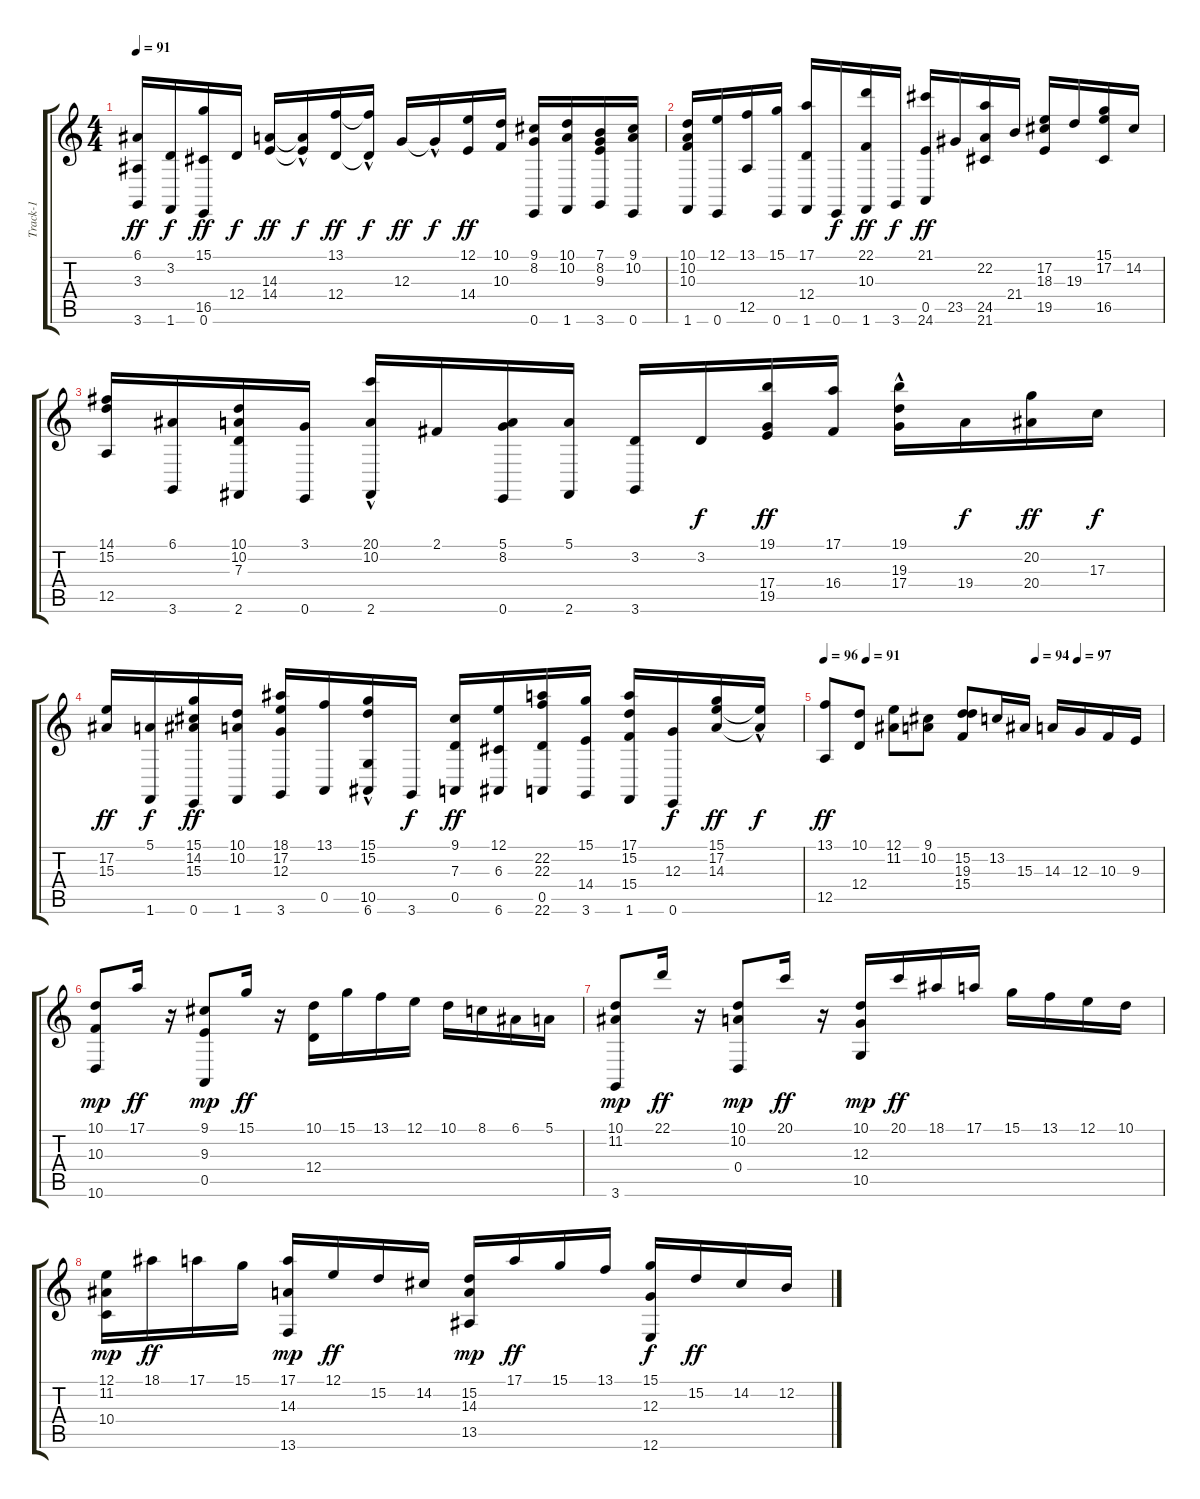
\track ("Track-1" "Track-1") {instrument harpsichord}
\staff {score tabs}
\tuning (E4 B3 G3 D3 A2 E2) {hide}
\ts (4 4)
\tempo 91
\clef g2
\ks c
(6.1 3.3 3.6).16{dy ff} (3.2 1.6).16{dy f} (15.1 16.5 0.6).16{dy ff} 12.4.16{dy f} (14.3 14.4).16{dy ff} (14.3{hac t} 14.4{t}).16{dy f} (13.1 12.4).16{dy ff} (13.1{hac t} 12.4{hac t}).16{dy f} 12.3.16{dy ff} 12.3{hac t}.16{dy f} (12.1 14.4).16{dy ff} (10.1 10.3).16 (9.1 8.2 0.6).16 (10.1 10.2 1.6).16 (7.1 8.2 9.3 3.6).16 (9.1 10.2 0.6).16 |
(10.1 10.2 10.3 1.6).16 (12.1 0.6).16 (13.1 12.5).16 (15.1 0.6).16 (17.1 12.4 1.6).16 0.6.16{dy f} (22.1 10.3 1.6).16{dy ff} 3.6.16{dy f} (21.1 0.5 24.6).16{dy ff} 23.5.16 (22.2 24.5 21.6).16 21.4.16 (17.2 18.3 19.5).16 19.3.16 (15.1 17.2 16.5).16 14.2.16 |
(14.1 15.2 12.5).16 (6.1 3.6).16 (10.1 10.2 7.3 2.6).16 (3.1 0.6).16 (20.1{hac} 10.2 2.6).16 2.1.16 (5.1 8.2 0.6).16 (5.1 2.6).16 (3.2 3.6).16 3.2.16{dy f} (19.1 17.4 19.5).16{dy ff} (17.1 16.4).16 (19.1 19.3{hac} 17.4).16 19.4.16{dy f} (20.2 20.4).16{dy ff} 17.3.16{dy f} |
(17.2 15.3).16{dy ff} (5.1 1.6).16{dy f} (15.1 14.2 15.3 0.6).16{dy ff} (10.1 10.2 1.6).16 (18.1 17.2 12.3 3.6).16 (13.1 0.5).16 (15.1{hac} 15.2 10.5 6.6).16 3.6.16{dy f} (9.1 7.3 0.5).16{dy ff} (12.1 6.3 6.6).16 (22.2 22.3 0.5 22.6).16 (15.1 14.4 3.6).16 (17.1 15.2 15.4 1.6).16 (12.3 0.6).16{dy f} (15.1 17.2 14.3).16{dy ff} (17.2{hac t} 14.3{t}).16{dy f} |
\tempo 96
\tempo (91 0.125)
\tempo (94 0.625)
\tempo (97 0.75)
(13.1 12.5).8{dy ff} (10.1 12.4).8 (12.1 11.2).8 (9.1 10.2).8 (15.2 19.3 15.4).8 13.2.16 15.3.16 14.3.16 12.3.16 10.3.16 9.3.16 |
(10.1 10.3 10.6).8{dy mp} 17.1.16{dy ff} r.16 (9.1 9.3 0.5).8{dy mp} 15.1.16{dy ff} r.16 (10.1 12.4).16 15.1.16 13.1.16 12.1.16 10.1.16 8.1.16 6.1.16 5.1.16 |
(10.1 11.2 3.6).8{dy mp} 22.1.16{dy ff} r.16 (10.1 10.2 0.4).8{dy mp} 20.1.16{dy ff} r.16 (10.1 12.3 10.5).16{dy mp} 20.1.16{dy ff} 18.1.16 17.1.16 15.1.16 13.1.16 12.1.16 10.1.16 |
(12.1 11.2 10.4).16{dy mp} 18.1.16{dy ff} 17.1.16 15.1.16 (17.1 14.3 13.6).16{dy mp} 12.1.16{dy ff} 15.2.16 14.2.16 (15.2 14.3 13.5).16{dy mp} 17.1.16{dy ff} 15.1.16 13.1.16 (15.1 12.3 12.6).16{dy f} 15.2.16{dy ff} 14.2.16 12.2.16
